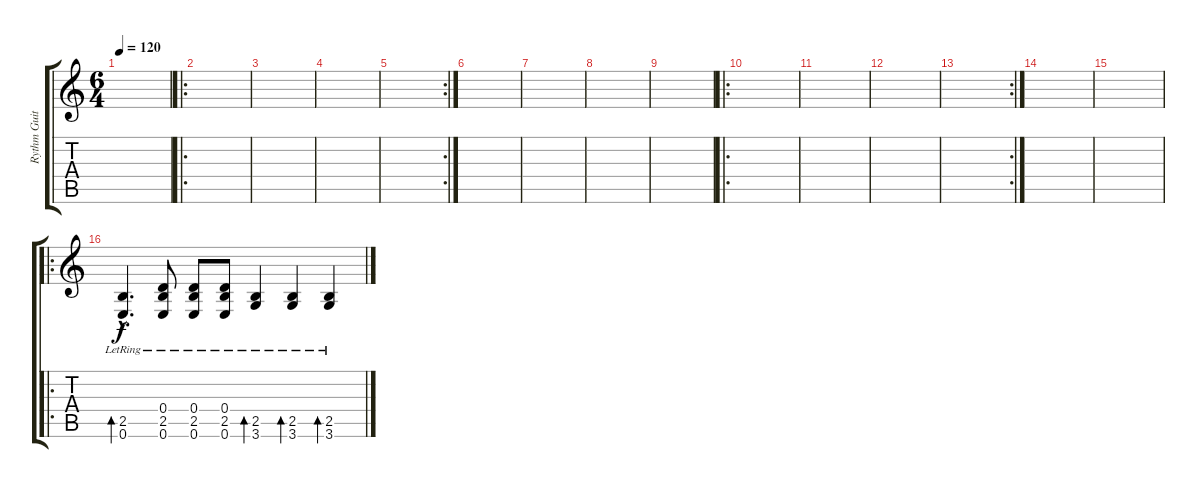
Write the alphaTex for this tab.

\track ("Rythm Guitar" "Rythm Guit") {instrument acousticguitarsteel}
\staff {score tabs}
\tuning (E4 B3 G3 D3 A2 E2) {hide}
\ts (6 4)
\tempo 120
\clef g2
\ks c
|
\ro
|
|
|
\rc 2
|
|
|
|
|
\ro
|
|
|
\rc 2
|
|
|
\ro
(2.5{hac lr} 0.6{hac lr}).4{d bd 480} (0.4 2.5{lr} 0.6{lr}).8 (0.4 2.5{lr} 0.6{lr}).8 (0.4 2.5{lr} 0.6{lr}).8 (2.5{lr} 3.6{lr}).4{bd 480} (2.5{lr} 3.6{lr}).4{bd 480} (2.5{lr} 3.6{lr}).4{bd 480}
